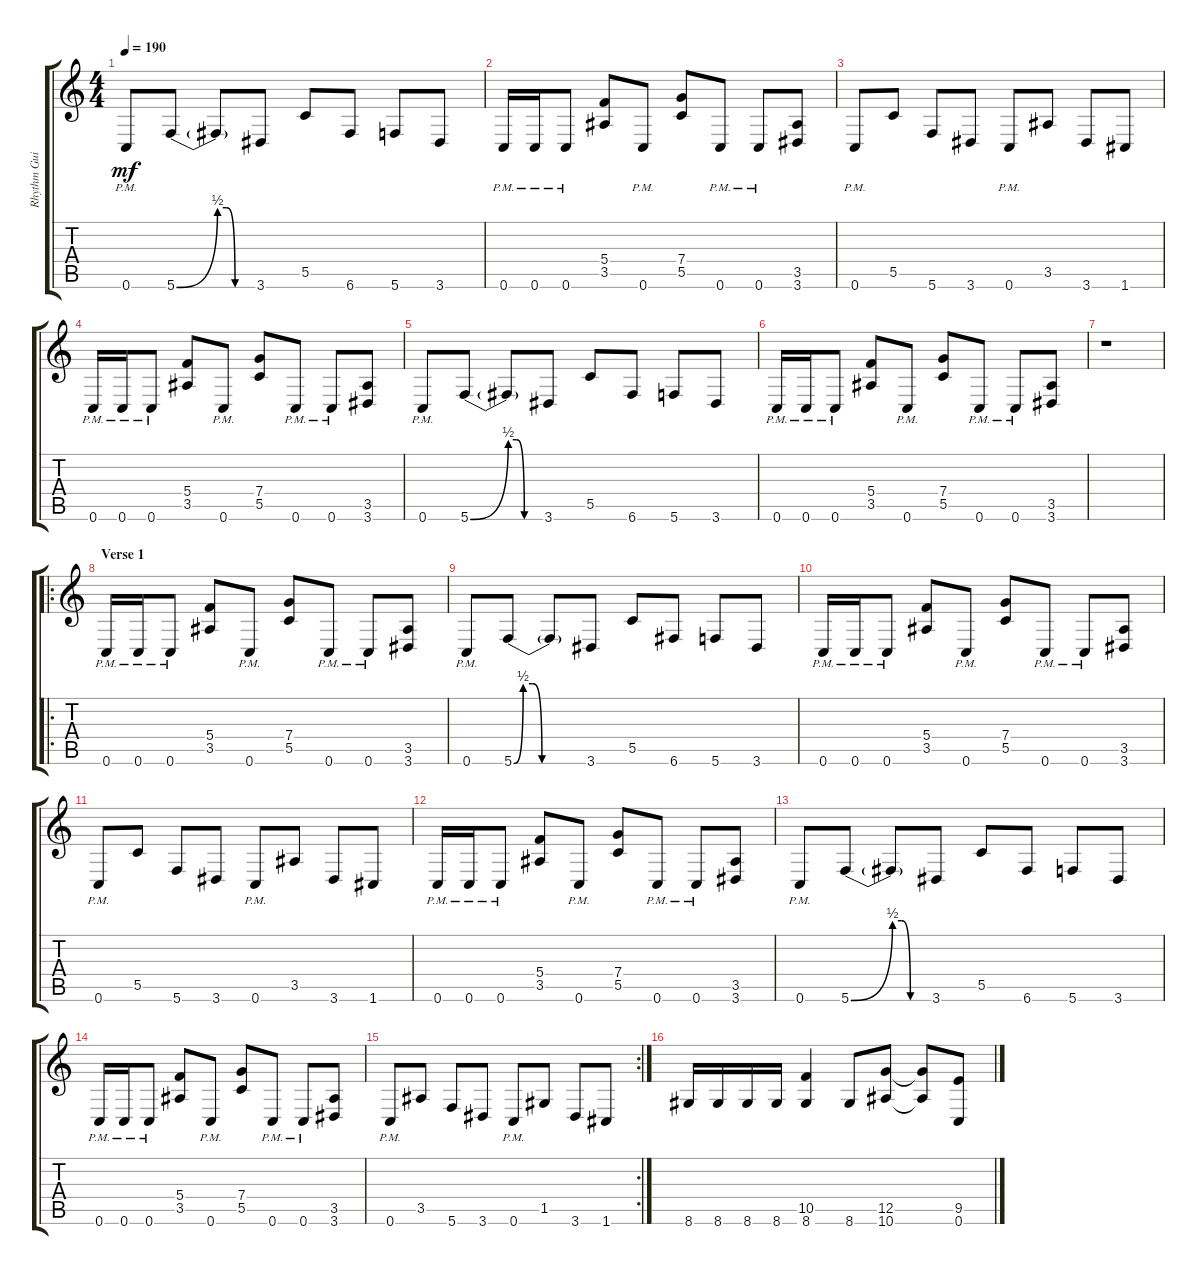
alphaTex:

\track ("Rhythm Guitar" "Rhythm Gui") {instrument distortionguitar}
\staff {score tabs}
\tuning (D4 A3 F3 C3 G2 C2) {hide}
\ts (4 4)
\tempo 190
\clef g2
\ks c
0.6{pm}.8{dy mf} 5.6{be (bend 0 0 60 2)}.8 5.6{be (custom 0 2 15 2 30 0 60 0) t}.8 3.6.8 5.5.8 6.6.8 5.6.8 3.6.8 |
0.6{pm}.16 0.6{pm}.16 0.6{pm}.8 (5.4 3.5).8 0.6{pm}.8 (7.4 5.5).8 0.6{pm}.8 0.6{pm}.8 (3.5 3.6).8 |
0.6{pm}.8 5.5.8 5.6.8 3.6.8 0.6{pm}.8 3.5.8 3.6.8 1.6.8 |
0.6{pm}.16 0.6{pm}.16 0.6{pm}.8 (5.4 3.5).8 0.6{pm}.8 (7.4 5.5).8 0.6{pm}.8 0.6{pm}.8 (3.5 3.6).8 |
0.6{pm}.8 5.6{be (bend 0 0 60 2)}.8 5.6{be (custom 0 2 15 2 30 0 60 0) t}.8 3.6.8 5.5.8 6.6.8 5.6.8 3.6.8 |
0.6{pm}.16 0.6{pm}.16 0.6{pm}.8 (5.4 3.5).8 0.6{pm}.8 (7.4 5.5).8 0.6{pm}.8 0.6{pm}.8 (3.5 3.6).8 |
r.1 |
\ro
\section ("" "Verse 1")
0.6{pm}.16 0.6{pm}.16 0.6{pm}.8 (5.4 3.5).8 0.6{pm}.8 (7.4 5.5).8 0.6{pm}.8 0.6{pm}.8 (3.5 3.6).8 |
0.6{pm}.8 5.6{be (custom 0 0 15 2 30 2 45 0 60 0)}.8 5.6{be (hold 0 0 60 0) t}.8 3.6.8 5.5.8 6.6.8 5.6.8 3.6.8 |
0.6{pm}.16 0.6{pm}.16 0.6{pm}.8 (5.4 3.5).8 0.6{pm}.8 (7.4 5.5).8 0.6{pm}.8 0.6{pm}.8 (3.5 3.6).8 |
0.6{pm}.8 5.5.8 5.6.8 3.6.8 0.6{pm}.8 3.5.8 3.6.8 1.6.8 |
0.6{pm}.16 0.6{pm}.16 0.6{pm}.8 (5.4 3.5).8 0.6{pm}.8 (7.4 5.5).8 0.6{pm}.8 0.6{pm}.8 (3.5 3.6).8 |
0.6{pm}.8 5.6{be (bend 0 0 60 2)}.8 5.6{be (custom 0 2 15 2 30 0 60 0) t}.8 3.6.8 5.5.8 6.6.8 5.6.8 3.6.8 |
0.6{pm}.16 0.6{pm}.16 0.6{pm}.8 (5.4 3.5).8 0.6{pm}.8 (7.4 5.5).8 0.6{pm}.8 0.6{pm}.8 (3.5 3.6).8 |
\rc 2
0.6{pm}.8 3.5.8 5.6.8 3.6.8 0.6{pm}.8 1.5.8 3.6.8 1.6.8 |
8.6.16 8.6.16 8.6.16 8.6.16 (10.5 8.6).4 8.6.8 (12.5 10.6).8 (12.5{t} 10.6{t}).8 (9.5 0.6).8
